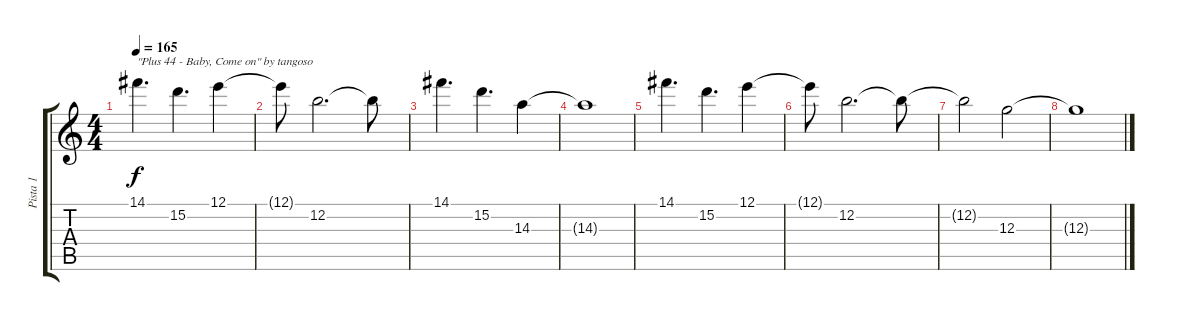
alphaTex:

\track ("Pista 1" "Pista 1") {instrument distortionguitar}
\staff {score tabs}
\tuning (E4 B3 G3 D3 A2 E2) {hide}
\ts (4 4)
\tempo 165
\clef g2
\ks c
14.1.4{d txt "\"Plus 44 - Baby, Come on\" by tangoso" dy f instrument distortionguitar} 15.2.4{d} 12.1.4 |
12.1{t}.8 12.2.2{d} 12.2{t}.8 |
14.1.4{d} 15.2.4{d} 14.3.4 |
14.3{t}.1 |
14.1.4{d} 15.2.4{d} 12.1.4 |
12.1{t}.8 12.2.2{d} 12.2{t}.8 |
12.2{t}.2 12.3.2 |
12.3{t}.1{volume 0}
